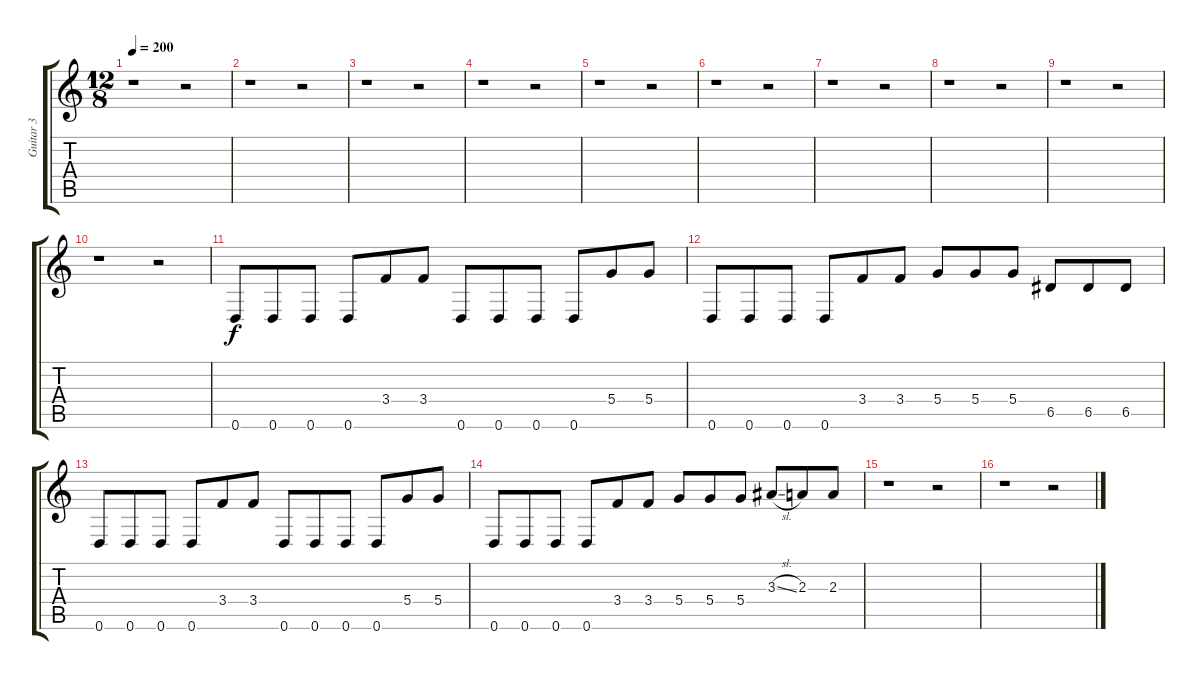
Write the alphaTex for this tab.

\track ("Guitar 3" "Guitar 3") {instrument distortionguitar}
\staff {score tabs}
\tuning (E4 B3 G3 D3 A2 D2) {hide}
\ts (12 8)
\tempo 200
\clef g2
\ks c
r.1{dy f} r.2 |
r.1 r.2 |
r.1 r.2 |
r.1 r.2 |
r.1 r.2 |
r.1 r.2 |
r.1 r.2 |
r.1 r.2 |
r.1 r.2 |
r.1 r.2 |
0.6.8 0.6.8 0.6.8 0.6.8 3.4.8 3.4.8 0.6.8 0.6.8 0.6.8 0.6.8 5.4.8 5.4.8 |
0.6.8 0.6.8 0.6.8 0.6.8 3.4.8 3.4.8 5.4.8 5.4.8 5.4.8 6.5.8 6.5.8 6.5.8 |
0.6.8 0.6.8 0.6.8 0.6.8 3.4.8 3.4.8 0.6.8 0.6.8 0.6.8 0.6.8 5.4.8 5.4.8 |
0.6.8 0.6.8 0.6.8 0.6.8 3.4.8 3.4.8 5.4.8 5.4.8 5.4.8 3.3{sl}.8 2.3.8 2.3.8 |
r.1 r.2 |
r.1 r.2
